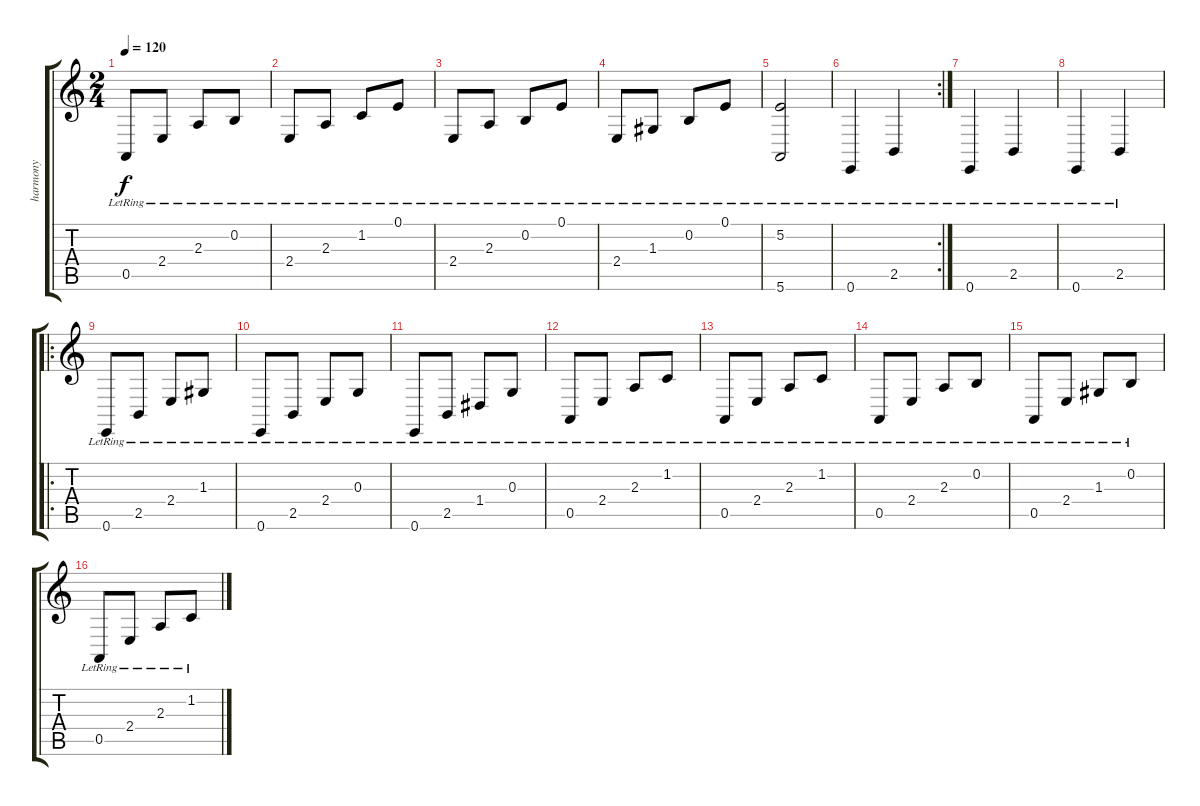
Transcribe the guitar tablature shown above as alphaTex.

\track ("harmony" "harmony") {instrument acousticgrandpiano}
\staff {score tabs}
\tuning (E4 B3 G3 D3 A2 E2) {hide}
\ts (2 4)
\tempo 120
\clef g2
\ks c
0.5{lr}.8{dy f} 2.4{lr}.8 2.3{lr}.8 0.2{lr}.8 |
2.4{lr}.8 2.3{lr}.8 1.2{lr}.8 0.1{lr}.8 |
2.4{lr}.8 2.3{lr}.8 0.2{lr}.8 0.1{lr}.8 |
2.4{lr}.8 1.3{lr}.8 0.2{lr}.8 0.1{lr}.8 |
(5.2{lr} 5.6{lr}).2 |
\rc 2
0.6{lr}.4 2.5{lr}.4 |
0.6{lr}.4 2.5{lr}.4 |
0.6{lr}.4 2.5{lr}.4 |
\ro
0.6{lr}.8 2.5{lr}.8 2.4{lr}.8 1.3{lr}.8 |
0.6{lr}.8 2.5{lr}.8 2.4{lr}.8 0.3{lr}.8 |
0.6{lr}.8 2.5{lr}.8 1.4{lr}.8 0.3{lr}.8 |
0.5{lr}.8 2.4{lr}.8 2.3{lr}.8 1.2{lr}.8 |
0.5{lr}.8 2.4{lr}.8 2.3{lr}.8 1.2{lr}.8 |
0.5{lr}.8 2.4{lr}.8 2.3{lr}.8 0.2{lr}.8 |
0.5{lr}.8 2.4{lr}.8 1.3{lr}.8 0.2{lr}.8 |
0.5{lr}.8 2.4{lr}.8 2.3{lr}.8 1.2{lr}.8
